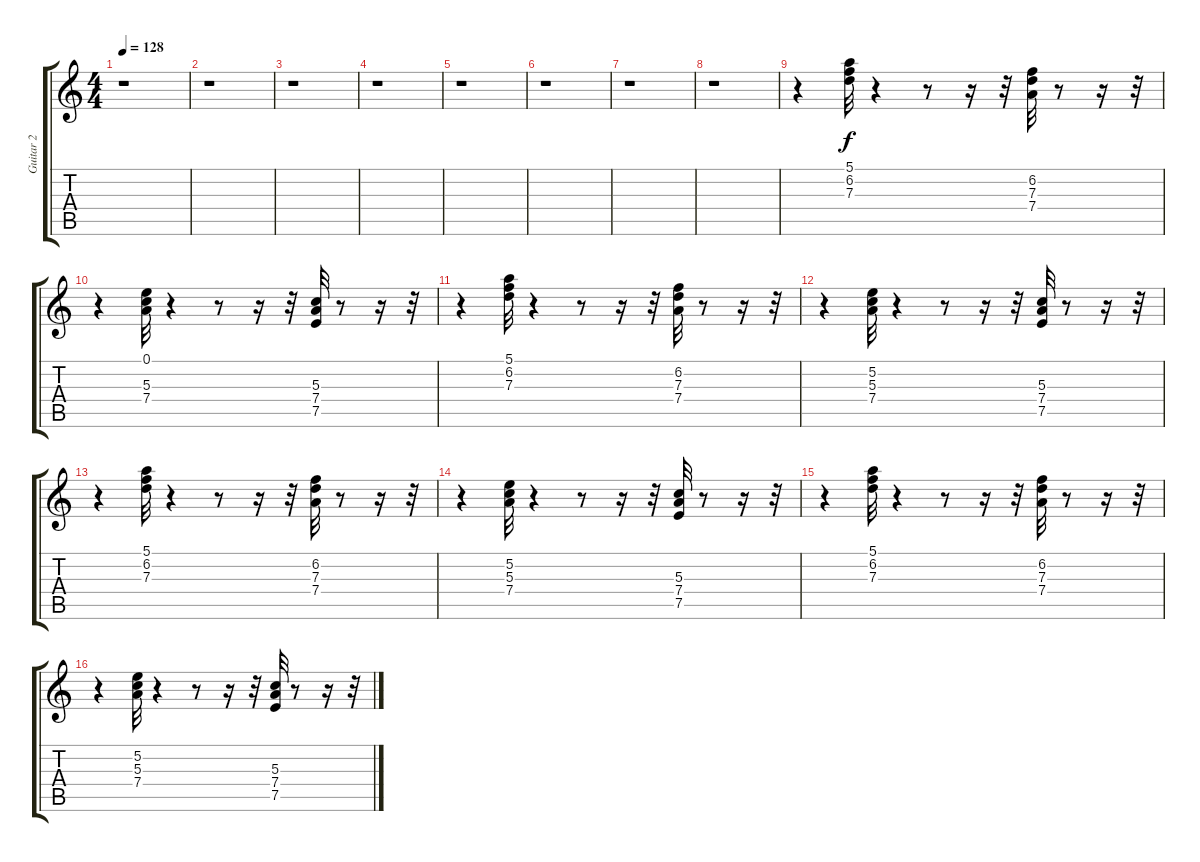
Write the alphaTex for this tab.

\track ("Guitar 2" "Guitar 2") {instrument acousticguitarsteel}
\staff {score tabs}
\tuning (E4 B3 G3 D3 A2 E2) {hide}
\ts (4 4)
\tempo 128
\clef g2
\ks c
r.1{dy f instrument acousticguitarsteel} |
r.1 |
r.1 |
r.1 |
r.1 |
r.1 |
r.1 |
r.1 |
r.4 (5.1 6.2 7.3).32 r.4 r.8 r.16 r.32 (6.2 7.3 7.4).32 r.8 r.16 r.32 |
r.4 (0.1 5.3 7.4).32 r.4 r.8 r.16 r.32 (5.3 7.4 7.5).32 r.8 r.16 r.32 |
r.4 (5.1 6.2 7.3).32 r.4 r.8 r.16 r.32 (6.2 7.3 7.4).32 r.8 r.16 r.32 |
r.4 (5.2 5.3 7.4).32 r.4 r.8 r.16 r.32 (5.3 7.4 7.5).32 r.8 r.16 r.32 |
r.4 (5.1 6.2 7.3).32 r.4 r.8 r.16 r.32 (6.2 7.3 7.4).32 r.8 r.16 r.32 |
r.4 (5.2 5.3 7.4).32 r.4 r.8 r.16 r.32 (5.3 7.4 7.5).32 r.8 r.16 r.32 |
r.4 (5.1 6.2 7.3).32 r.4 r.8 r.16 r.32 (6.2 7.3 7.4).32 r.8 r.16 r.32 |
r.4 (5.2 5.3 7.4).32 r.4 r.8 r.16 r.32 (5.3 7.4 7.5).32 r.8 r.16 r.32
